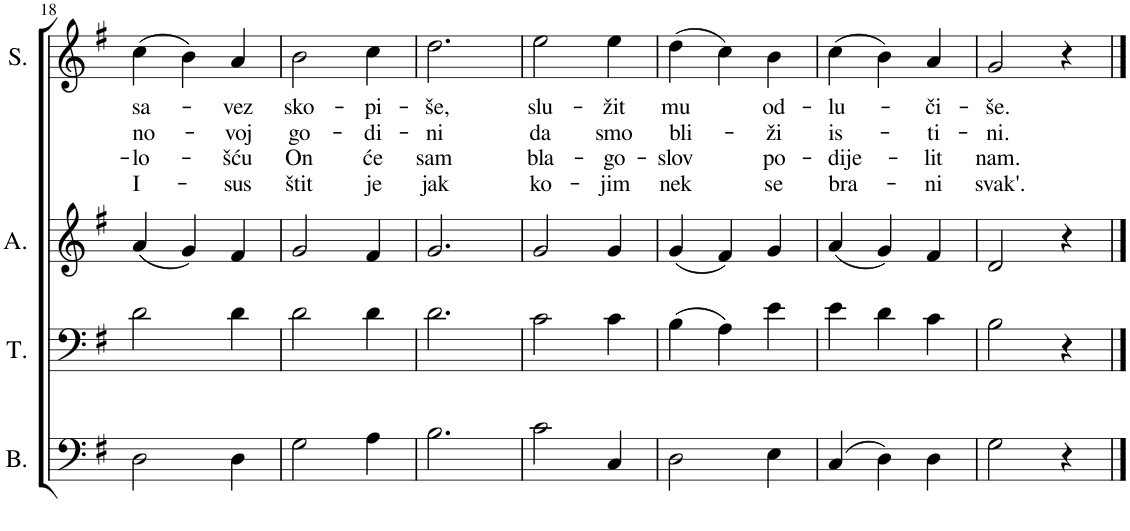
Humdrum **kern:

**kern	**kern	**kern	**kern	**text	**text	**text	**text
*part4	*part3	*part2	*part1	*part1	*part1	*part1	*part1
*staff4	*staff3	*staff2	*staff1	*staff1	*staff1	*staff1	*staff1
*I"Bass	*I"Tenor	*I"Alto	*I"Soprano	*	*	*	*
*I'B.	*I'T.	*I'A.	*I'S.	*	*	*	*
!!LO:PB:g=z
*clefF4	*clefF4	*clefG2	*clefG2	*	*	*	*
*k[f#]	*k[f#]	*k[f#]	*k[f#]	*	*	*	*
*M3/4	*M3/4	*M3/4	*M3/4	*	*	*	*
=18	=18	=18	=18	=18	=18	=18	=18
!	!	!	!	!LO:LY:b	!LO:LY:b	!LO:LY:b	!LO:LY:b
2D\	2d\	(4a/	(4cc\	sa-	no-	-lo-	I-
.	.	4g/)	4b\)	.	.	.	.
!	!	!	!	!LO:LY:b	!LO:LY:b	!LO:LY:b	!LO:LY:b
4D\	4d\	4f#/	4a/	-vez	-voj	-šću	-sus
=19	=19	=19	=19	=19	=19	=19	=19
!	!	!	!	!LO:LY:b	!LO:LY:b	!LO:LY:b	!LO:LY:b
2G\	2d\	2g/	2b\	sko-	go-	On	štit
!	!	!	!	!LO:LY:b	!LO:LY:b	!LO:LY:b	!LO:LY:b
4A\	4d\	4f#/	4cc\	-pi-	-di-	će	je
=20	=20	=20	=20	=20	=20	=20	=20
!	!	!	!	!LO:LY:b	!LO:LY:b	!LO:LY:b	!LO:LY:b
2.B\	2.d\	2.g/	2.dd\	-še,	-ni	sam	jak
=21	=21	=21	=21	=21	=21	=21	=21
!	!	!	!	!LO:LY:b	!LO:LY:b	!LO:LY:b	!LO:LY:b
2c\	2c\	2g/	2ee\	slu-	da	bla-	ko-
!	!	!	!	!LO:LY:b	!LO:LY:b	!LO:LY:b	!LO:LY:b
4C/	4c\	4g/	4ee\	-žit	smo	-go-	-jim
=22	=22	=22	=22	=22	=22	=22	=22
!	!	!	!	!LO:LY:b	!LO:LY:b	!LO:LY:b	!LO:LY:b
2D\	(4B\	(4g/	(4dd\	mu	bli-	-slov	nek
.	4A\)	4f#/)	4cc\)	.	.	.	.
!	!	!	!	!LO:LY:b	!LO:LY:b	!LO:LY:b	!LO:LY:b
4E\	4e\	4g/	4b\	od-	-ži	po-	se
=23	=23	=23	=23	=23	=23	=23	=23
!	!	!	!	!LO:LY:b	!LO:LY:b	!LO:LY:b	!LO:LY:b
(4C/	4e\	(4a/	(4cc\	-lu-	is-	-dije-	bra-
4D\)	4d\	4g/)	4b\)	.	.	.	.
!	!	!	!	!LO:LY:b	!LO:LY:b	!LO:LY:b	!LO:LY:b
4D\	4c\	4f#/	4a/	-či-	-ti-	-lit	-ni
=24	=24	=24	=24	=24	=24	=24	=24
!	!	!	!	!LO:LY:b	!LO:LY:b	!LO:LY:b	!LO:LY:b
2G\	2B\	2d/	2g/	-še.	-ni.	nam.	svak'.
4r	4r	4r	4r	.	.	.	.
==	==	==	==	==	==	==	==
*-	*-	*-	*-	*-	*-	*-	*-
